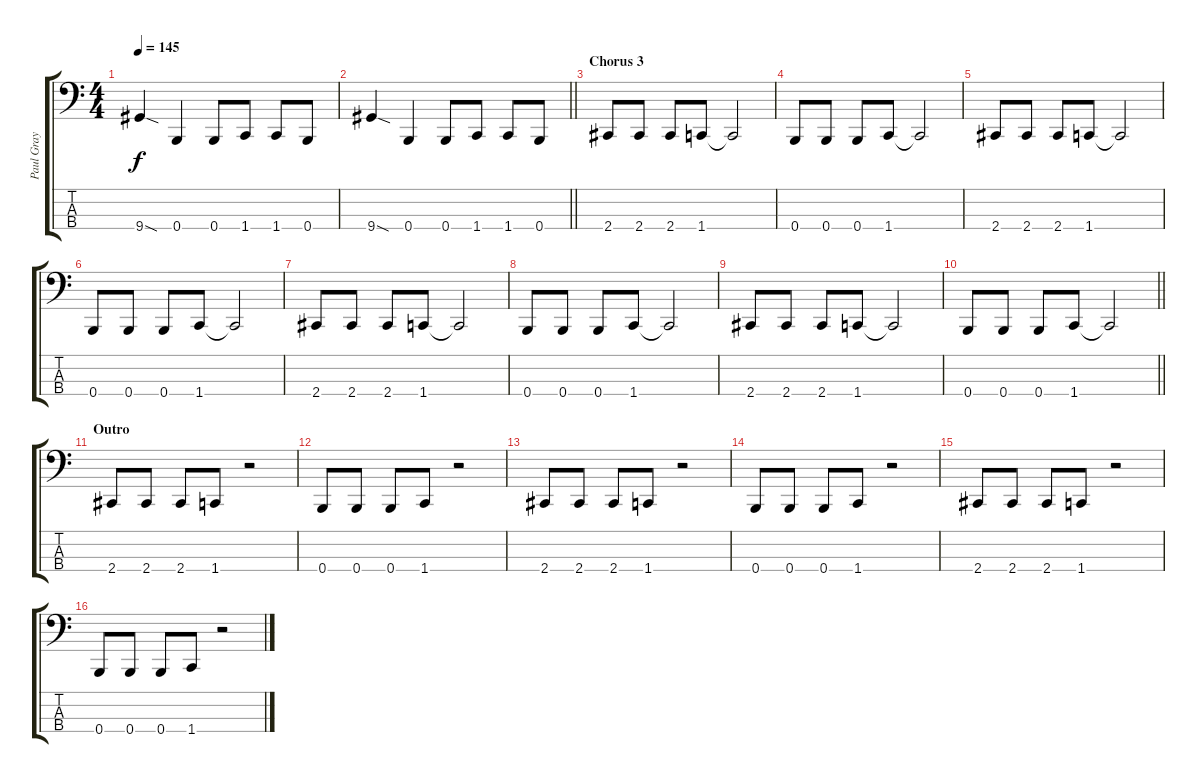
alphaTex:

\track ("Paul Gray" "Paul Gray") {instrument electricbasspick}
\staff {score tabs}
\tuning (E2 B1 Gb1 B0) {hide}
\ts (4 4)
\tempo 145
\clef f4
\ks c
9.4{sod}.4{dy f} 0.4.4 0.4.8 1.4.8 1.4.8 0.4.8 |
\barLineRight lightlight
9.4{sod}.4 0.4.4 0.4.8 1.4.8 1.4.8 0.4.8 |
\section ("" "Chorus 3")
2.4.8 2.4.8 2.4.8 1.4.8 1.4{t}.2 |
0.4.8 0.4.8 0.4.8 1.4.8 1.4{t}.2 |
2.4.8 2.4.8 2.4.8 1.4.8 1.4{t}.2 |
0.4.8 0.4.8 0.4.8 1.4.8 1.4{t}.2 |
2.4.8 2.4.8 2.4.8 1.4.8 1.4{t}.2 |
0.4.8 0.4.8 0.4.8 1.4.8 1.4{t}.2 |
2.4.8 2.4.8 2.4.8 1.4.8 1.4{t}.2 |
\barLineRight lightlight
0.4.8 0.4.8 0.4.8 1.4.8 1.4{t}.2 |
\section ("" "Outro")
2.4.8 2.4.8 2.4.8 1.4.8 r.2 |
0.4.8 0.4.8 0.4.8 1.4.8 r.2 |
2.4.8 2.4.8 2.4.8 1.4.8 r.2 |
0.4.8 0.4.8 0.4.8 1.4.8 r.2 |
2.4.8 2.4.8 2.4.8 1.4.8 r.2 |
0.4.8 0.4.8 0.4.8 1.4.8 r.2
